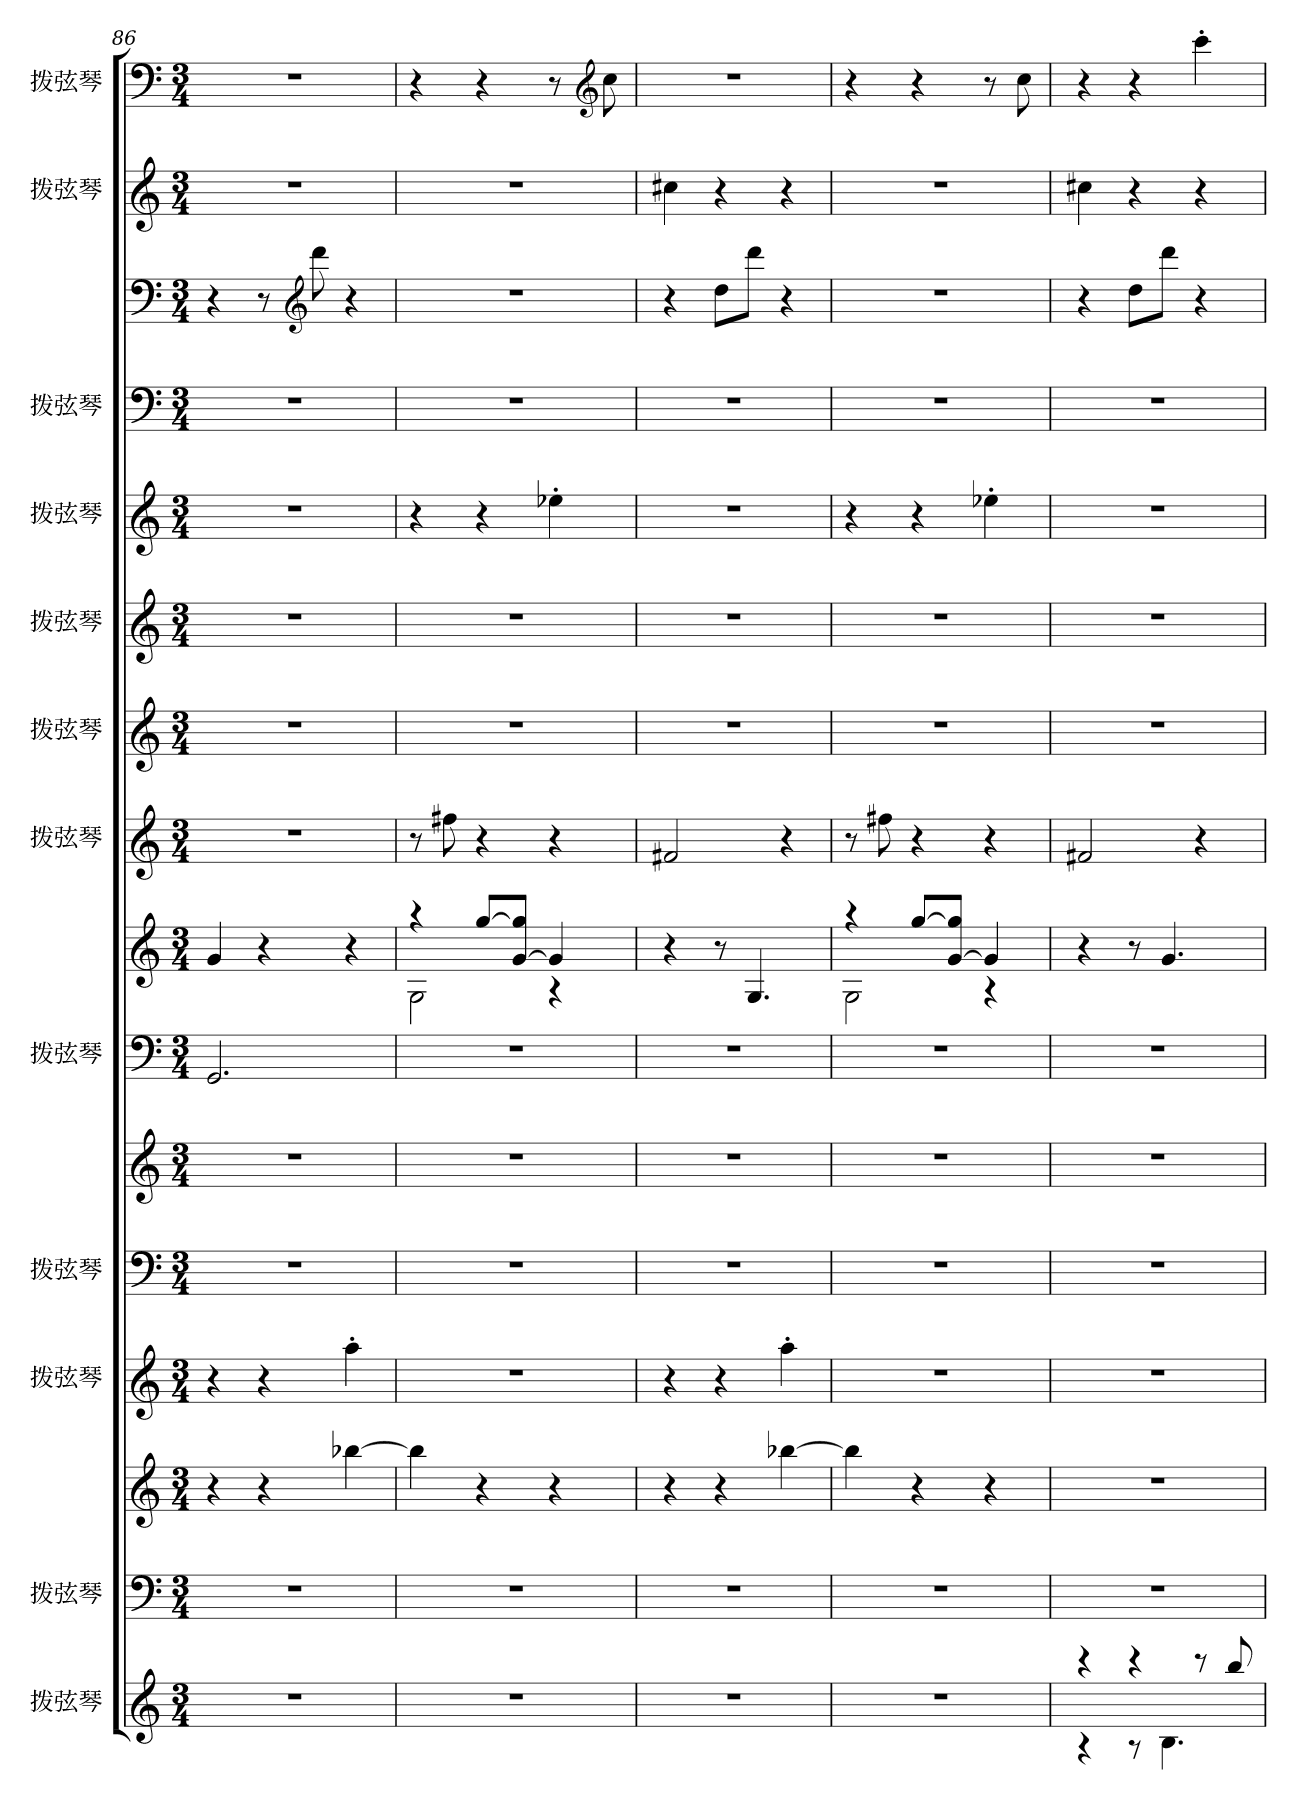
**kern	**kern	**kern	**kern	**kern	**kern	**kern	**kern	**kern	**kern	**kern	**kern	**kern	**kern	**kern	**kern
*part12	*part11	*part11	*part10	*part9	*part9	*part8	*part8	*part7	*part6	*part5	*part4	*part3	*part3	*part2	*part1
*staff16	*staff15	*staff14	*staff13	*staff12	*staff11	*staff10	*staff9	*staff8	*staff7	*staff6	*staff5	*staff4	*staff3	*staff2	*staff1
*I"拨弦琴	*I"拨弦琴	*	*I"拨弦琴	*I"拨弦琴	*	*I"拨弦琴	*	*I"拨弦琴	*I"拨弦琴	*I"拨弦琴	*I"拨弦琴	*I"拨弦琴	*	*I"拨弦琴	*I"拨弦琴
!!LO:PB:g=z
*clefG2	*clefF4	*clefG2	*clefG2	*clefF4	*clefG2	*clefF4	*clefG2	*clefG2	*clefG2	*clefG2	*clefG2	*clefF4	*clefF4	*clefG2	*clefF4
*k[]	*k[]	*k[]	*k[]	*k[]	*k[]	*k[]	*k[]	*k[]	*k[]	*k[]	*k[]	*k[]	*k[]	*k[]	*k[]
*M3/4	*M3/4	*M3/4	*M3/4	*M3/4	*M3/4	*M3/4	*M3/4	*M3/4	*M3/4	*M3/4	*M3/4	*M3/4	*M3/4	*M3/4	*M3/4
=86	=86	=86	=86	=86	=86	=86	=86	=86	=86	=86	=86	=86	=86	=86	=86
2.r	2.r	4r	4r	2.r	2.r	2.GG/	4g/	2.r	2.r	2.r	2.r	2.r	4r	2.r	2.r
.	.	4r	4r	.	.	.	4r	.	.	.	.	.	8r	.	.
*	*	*	*	*	*	*	*	*	*	*	*	*	*clefG2	*	*
.	.	.	.	.	.	.	.	.	.	.	.	.	8ddd\	.	.
.	.	[4bb-X\	4aa'\	.	.	.	4r	.	.	.	.	.	4r	.	.
=87	=87	=87	=87	=87	=87	=87	=87	=87	=87	=87	=87	=87	=87	=87	=87
*	*	*	*	*	*	*	*^	*	*	*	*	*	*	*	*
2.r	2.r	4bb-\]	2.r	2.r	2.r	2.r	4r	2G\	8r	2.r	2.r	4r	2.r	2.r	2.r	4r
.	.	.	.	.	.	.	.	.	8ff#X\	.	.	.	.	.	.	.
.	.	4r	.	.	.	.	[8gg/L	.	4r	.	.	4r	.	.	.	4r
.	.	.	.	.	.	.	[8g/ 8gg/]J	.	.	.	.	.	.	.	.	.
.	.	4r	.	.	.	.	4g/]	4r	4r	.	.	4ee-X'\	.	.	.	8r
*	*	*	*	*	*	*	*	*	*	*	*	*	*	*	*	*clefG2
.	.	.	.	.	.	.	.	.	.	.	.	.	.	.	.	8cc\
*	*	*	*	*	*	*	*v	*v	*	*	*	*	*	*	*	*
=88	=88	=88	=88	=88	=88	=88	=88	=88	=88	=88	=88	=88	=88	=88	=88
2.r	2.r	4r	4r	2.r	2.r	2.r	4r	2f#X/	2.r	2.r	2.r	2.r	4r	4cc#X\	2.r
.	.	4r	4r	.	.	.	8r	.	.	.	.	.	8dd\L	4r	.
.	.	.	.	.	.	.	4.G/	.	.	.	.	.	8ddd\J	.	.
.	.	[4bb-X\	4aa'\	.	.	.	.	4r	.	.	.	.	4r	4r	.
=89	=89	=89	=89	=89	=89	=89	=89	=89	=89	=89	=89	=89	=89	=89	=89
*	*	*	*	*	*	*	*^	*	*	*	*	*	*	*	*
2.r	2.r	4bb-\]	2.r	2.r	2.r	2.r	4r	2G\	8r	2.r	2.r	4r	2.r	2.r	2.r	4r
.	.	.	.	.	.	.	.	.	8ff#X\	.	.	.	.	.	.	.
.	.	4r	.	.	.	.	[8gg/L	.	4r	.	.	4r	.	.	.	4r
.	.	.	.	.	.	.	[8g/ 8gg/]J	.	.	.	.	.	.	.	.	.
.	.	4r	.	.	.	.	4g/]	4r	4r	.	.	4ee-X'\	.	.	.	8r
.	.	.	.	.	.	.	.	.	.	.	.	.	.	.	.	8cc\
*	*	*	*	*	*	*	*v	*v	*	*	*	*	*	*	*	*
=90	=90	=90	=90	=90	=90	=90	=90	=90	=90	=90	=90	=90	=90	=90	=90
*^	*	*	*	*	*	*	*	*	*	*	*	*	*	*	*
4r	4r	2.r	2.r	2.r	2.r	2.r	2.r	4r	2f#X/	2.r	2.r	2.r	2.r	4r	4cc#X\	4r
4r	8r	.	.	.	.	.	.	8r	.	.	.	.	.	8dd\L	4r	4r
.	4.B\	.	.	.	.	.	.	4.g/	.	.	.	.	.	8ddd\J	.	.
8r	.	.	.	.	.	.	.	.	4r	.	.	.	.	4r	4r	4ccc'\
8bb/	.	.	.	.	.	.	.	.	.	.	.	.	.	.	.	.
*v	*v	*	*	*	*	*	*	*	*	*	*	*	*	*	*	*
=	=	=	=	=	=	=	=	=	=	=	=	=	=	=	=
*-	*-	*-	*-	*-	*-	*-	*-	*-	*-	*-	*-	*-	*-	*-	*-
